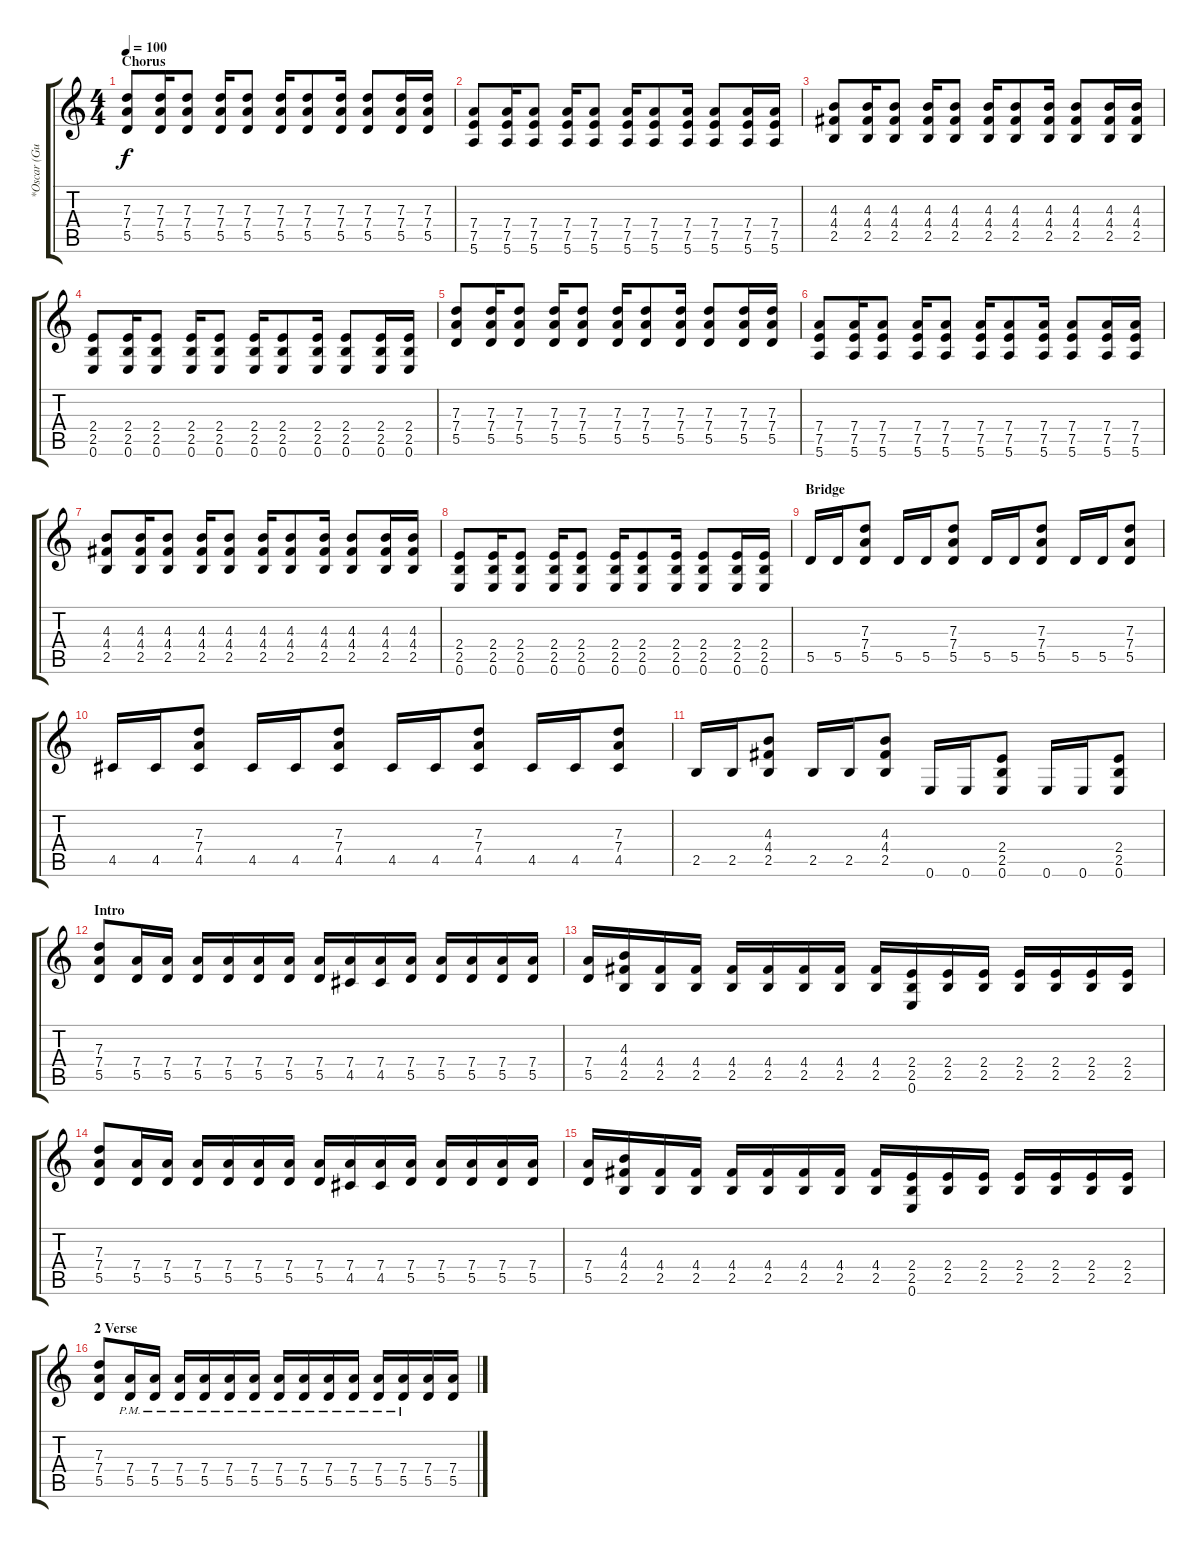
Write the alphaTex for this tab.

\track ("*Oscar (Guitar II)" "*Oscar (Gu") {instrument distortionguitar}
\staff {score tabs}
\tuning (E4 B3 G3 D3 A2 E2) {hide}
\ts (4 4)
\section ("" "Chorus")
\tempo 100
\clef g2
\ks c
(7.3 7.4 5.5).8{dy f} (7.3 7.4 5.5).16 (7.3 7.4 5.5).8 (7.3 7.4 5.5).16 (7.3 7.4 5.5).8 (7.3 7.4 5.5).16 (7.3 7.4 5.5).8 (7.3 7.4 5.5).16 (7.3 7.4 5.5).8 (7.3 7.4 5.5).16 (7.3 7.4 5.5).16 |
(7.4 7.5 5.6).8 (7.4 7.5 5.6).16 (7.4 7.5 5.6).8 (7.4 7.5 5.6).16 (7.4 7.5 5.6).8 (7.4 7.5 5.6).16 (7.4 7.5 5.6).8 (7.4 7.5 5.6).16 (7.4 7.5 5.6).8 (7.4 7.5 5.6).16 (7.4 7.5 5.6).16 |
(4.3 4.4 2.5).8 (4.3 4.4 2.5).16 (4.3 4.4 2.5).8 (4.3 4.4 2.5).16 (4.3 4.4 2.5).8 (4.3 4.4 2.5).16 (4.3 4.4 2.5).8 (4.3 4.4 2.5).16 (4.3 4.4 2.5).8 (4.3 4.4 2.5).16 (4.3 4.4 2.5).16 |
(2.4 2.5 0.6).8 (2.4 2.5 0.6).16 (2.4 2.5 0.6).8 (2.4 2.5 0.6).16 (2.4 2.5 0.6).8 (2.4 2.5 0.6).16 (2.4 2.5 0.6).8 (2.4 2.5 0.6).16 (2.4 2.5 0.6).8 (2.4 2.5 0.6).16 (2.4 2.5 0.6).16 |
(7.3 7.4 5.5).8 (7.3 7.4 5.5).16 (7.3 7.4 5.5).8 (7.3 7.4 5.5).16 (7.3 7.4 5.5).8 (7.3 7.4 5.5).16 (7.3 7.4 5.5).8 (7.3 7.4 5.5).16 (7.3 7.4 5.5).8 (7.3 7.4 5.5).16 (7.3 7.4 5.5).16 |
(7.4 7.5 5.6).8 (7.4 7.5 5.6).16 (7.4 7.5 5.6).8 (7.4 7.5 5.6).16 (7.4 7.5 5.6).8 (7.4 7.5 5.6).16 (7.4 7.5 5.6).8 (7.4 7.5 5.6).16 (7.4 7.5 5.6).8 (7.4 7.5 5.6).16 (7.4 7.5 5.6).16 |
(4.3 4.4 2.5).8 (4.3 4.4 2.5).16 (4.3 4.4 2.5).8 (4.3 4.4 2.5).16 (4.3 4.4 2.5).8 (4.3 4.4 2.5).16 (4.3 4.4 2.5).8 (4.3 4.4 2.5).16 (4.3 4.4 2.5).8 (4.3 4.4 2.5).16 (4.3 4.4 2.5).16 |
(2.4 2.5 0.6).8 (2.4 2.5 0.6).16 (2.4 2.5 0.6).8 (2.4 2.5 0.6).16 (2.4 2.5 0.6).8 (2.4 2.5 0.6).16 (2.4 2.5 0.6).8 (2.4 2.5 0.6).16 (2.4 2.5 0.6).8 (2.4 2.5 0.6).16 (2.4 2.5 0.6).16 |
\section ("" "Bridge")
5.5.16 5.5.16 (7.3 7.4 5.5).8 5.5.16 5.5.16 (7.3 7.4 5.5).8 5.5.16 5.5.16 (7.3 7.4 5.5).8 5.5.16 5.5.16 (7.3 7.4 5.5).8 |
4.5.16 4.5.16 (7.3 7.4 4.5).8 4.5.16 4.5.16 (7.3 7.4 4.5).8 4.5.16 4.5.16 (7.3 7.4 4.5).8 4.5.16 4.5.16 (7.3 7.4 4.5).8 |
2.5.16 2.5.16 (4.3 4.4 2.5).8 2.5.16 2.5.16 (4.3 4.4 2.5).8 0.6.16 0.6.16 (2.4 2.5 0.6).8 0.6.16 0.6.16 (2.4 2.5 0.6).8 |
\section ("" "Intro")
(7.3 7.4 5.5).8 (7.4 5.5).16 (7.4 5.5).16 (7.4 5.5).16 (7.4 5.5).16 (7.4 5.5).16 (7.4 5.5).16 (7.4 5.5).16 (7.4 4.5).16 (7.4 4.5).16 (7.4 5.5).16 (7.4 5.5).16 (7.4 5.5).16 (7.4 5.5).16 (7.4 5.5).16 |
(7.4 5.5).16 (4.3 4.4 2.5).16 (4.4 2.5).16 (4.4 2.5).16 (4.4 2.5).16 (4.4 2.5).16 (4.4 2.5).16 (4.4 2.5).16 (4.4 2.5).16 (2.4 2.5 0.6).16 (2.4 2.5).16 (2.4 2.5).16 (2.4 2.5).16 (2.4 2.5).16 (2.4 2.5).16 (2.4 2.5).16 |
(7.3 7.4 5.5).8 (7.4 5.5).16 (7.4 5.5).16 (7.4 5.5).16 (7.4 5.5).16 (7.4 5.5).16 (7.4 5.5).16 (7.4 5.5).16 (7.4 4.5).16 (7.4 4.5).16 (7.4 5.5).16 (7.4 5.5).16 (7.4 5.5).16 (7.4 5.5).16 (7.4 5.5).16 |
(7.4 5.5).16 (4.3 4.4 2.5).16 (4.4 2.5).16 (4.4 2.5).16 (4.4 2.5).16 (4.4 2.5).16 (4.4 2.5).16 (4.4 2.5).16 (4.4 2.5).16 (2.4 2.5 0.6).16 (2.4 2.5).16 (2.4 2.5).16 (2.4 2.5).16 (2.4 2.5).16 (2.4 2.5).16 (2.4 2.5).16 |
\section ("" "2 Verse")
(7.3 7.4 5.5).8 (7.4{pm} 5.5{pm}).16 (7.4{pm} 5.5{pm}).16 (7.4{pm} 5.5{pm}).16 (7.4{pm} 5.5{pm}).16 (7.4{pm} 5.5{pm}).16 (7.4{pm} 5.5{pm}).16 (7.4{pm} 5.5{pm}).16 (7.4{pm} 5.5{pm}).16 (7.4{pm} 5.5{pm}).16 (7.4{pm} 5.5{pm}).16 (7.4{pm} 5.5{pm}).16 (7.4{pm} 5.5{pm}).16 (7.4 5.5).16 (7.4 5.5).16
